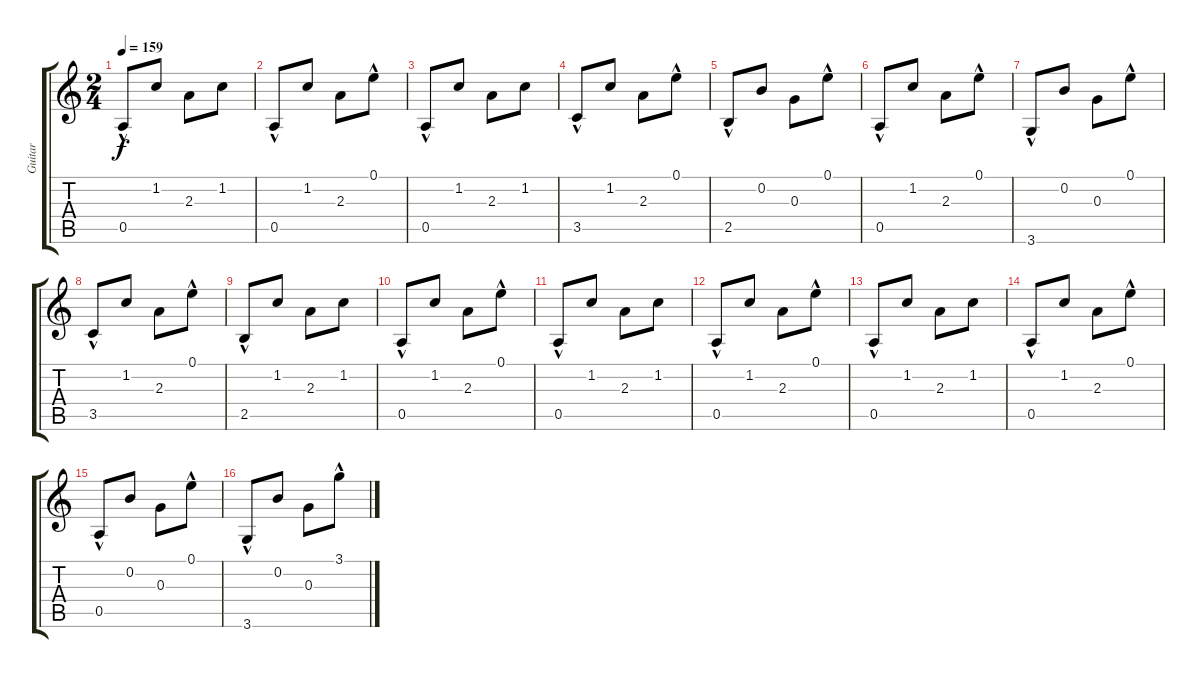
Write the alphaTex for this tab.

\track ("Guitar" "Guitar") {instrument acousticguitarsteel}
\staff {score tabs}
\tuning (E4 B3 G3 D3 A2 E2) {hide}
\ts (2 4)
\tempo 159
\clef g2
\ks c
0.5{hac}.8{dy f} 1.2.8 2.3.8 1.2.8 |
0.5{hac}.8 1.2.8 2.3.8 0.1{hac}.8 |
0.5{hac}.8 1.2.8 2.3.8 1.2.8 |
3.5{hac}.8 1.2.8 2.3.8 0.1{hac}.8 |
2.5{hac}.8 0.2.8 0.3.8 0.1{hac}.8 |
0.5{hac}.8 1.2.8 2.3.8 0.1{hac}.8 |
3.6{hac}.8 0.2.8 0.3.8 0.1{hac}.8 |
3.5{hac}.8 1.2.8 2.3.8 0.1{hac}.8 |
2.5{hac}.8 1.2.8 2.3.8 1.2.8 |
0.5{hac}.8 1.2.8 2.3.8 0.1{hac}.8 |
0.5{hac}.8 1.2.8 2.3.8 1.2.8 |
0.5{hac}.8 1.2.8 2.3.8 0.1{hac}.8 |
0.5{hac}.8 1.2.8 2.3.8 1.2.8 |
0.5{hac}.8 1.2.8 2.3.8 0.1{hac}.8 |
0.5{hac}.8 0.2.8 0.3.8 0.1{hac}.8 |
3.6{hac}.8 0.2.8 0.3.8 3.1{hac}.8
